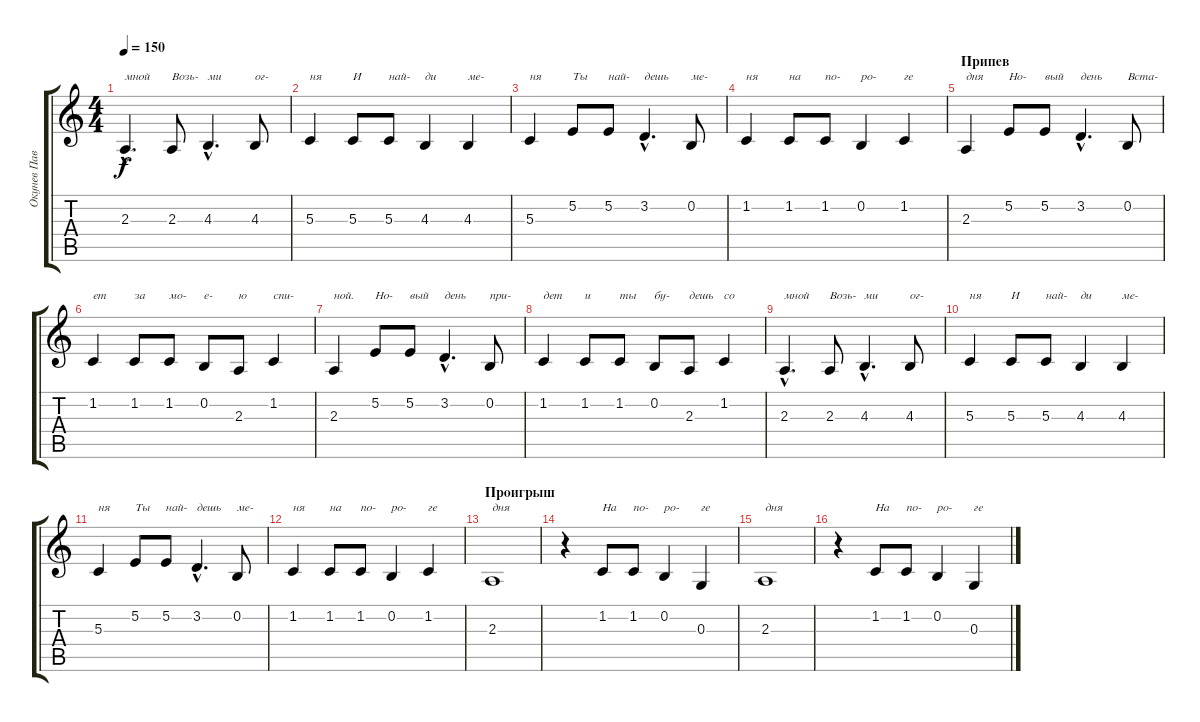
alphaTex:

\track ("Окунев Павел" "Окунев Пав") {instrument oboe}
\staff {score tabs}
\tuning (E4 B3 G3 D3 A2 E2) {hide}
\ts (4 4)
\tempo 150
\clef g2
\ks c
2.3{hac}.4{d txt "мной" dy f} 2.3.8{txt "Возь-"} 4.3{hac}.4{d txt "ми"} 4.3.8{txt "ог-"} |
5.3.4{txt "ня"} 5.3.8{txt "И"} 5.3.8{txt "най-"} 4.3.4{txt "ди"} 4.3.4{txt "ме-"} |
5.3.4{txt "ня"} 5.2.8{txt "Ты"} 5.2.8{txt "най-"} 3.2{hac}.4{d txt "дешь"} 0.2.8{txt "ме-"} |
1.2.4{txt "ня"} 1.2.8{txt "на"} 1.2.8{txt "по-"} 0.2.4{txt "ро-"} 1.2.4{txt "ге"} |
\section ("" "Припев")
2.3.4{txt "дня"} 5.2.8{txt "Но-"} 5.2.8{txt "вый"} 3.2{hac}.4{d txt "день"} 0.2.8{txt "Вста-"} |
1.2.4{txt "ет"} 1.2.8{txt "за"} 1.2.8{txt "мо-"} 0.2.8{txt "е-"} 2.3.8{txt "ю"} 1.2.4{txt "спи-"} |
2.3.4{txt "ной."} 5.2.8{txt "Но-"} 5.2.8{txt "вый"} 3.2{hac}.4{d txt "день"} 0.2.8{txt "при-"} |
1.2.4{txt "дет"} 1.2.8{txt "и"} 1.2.8{txt "ты"} 0.2.8{txt "бу-"} 2.3.8{txt "дешь"} 1.2.4{txt "со"} |
2.3{hac}.4{d txt "мной"} 2.3.8{txt "Возь-"} 4.3{hac}.4{d txt "ми"} 4.3.8{txt "ог-"} |
5.3.4{txt "ня"} 5.3.8{txt "И"} 5.3.8{txt "най-"} 4.3.4{txt "ди"} 4.3.4{txt "ме-"} |
5.3.4{txt "ня"} 5.2.8{txt "Ты"} 5.2.8{txt "най-"} 3.2{hac}.4{d txt "дешь"} 0.2.8{txt "ме-"} |
1.2.4{txt "ня"} 1.2.8{txt "на"} 1.2.8{txt "по-"} 0.2.4{txt "ро-"} 1.2.4{txt "ге"} |
\section ("" "Проигрыш")
2.3.1{txt "дня"} |
r.4 1.2.8{txt "На"} 1.2.8{txt "по-"} 0.2.4{txt "ро-"} 0.3.4{txt "ге"} |
2.3.1{txt "дня"} |
r.4 1.2.8{txt "На"} 1.2.8{txt "по-"} 0.2.4{txt "ро-"} 0.3.4{txt "ге"}
